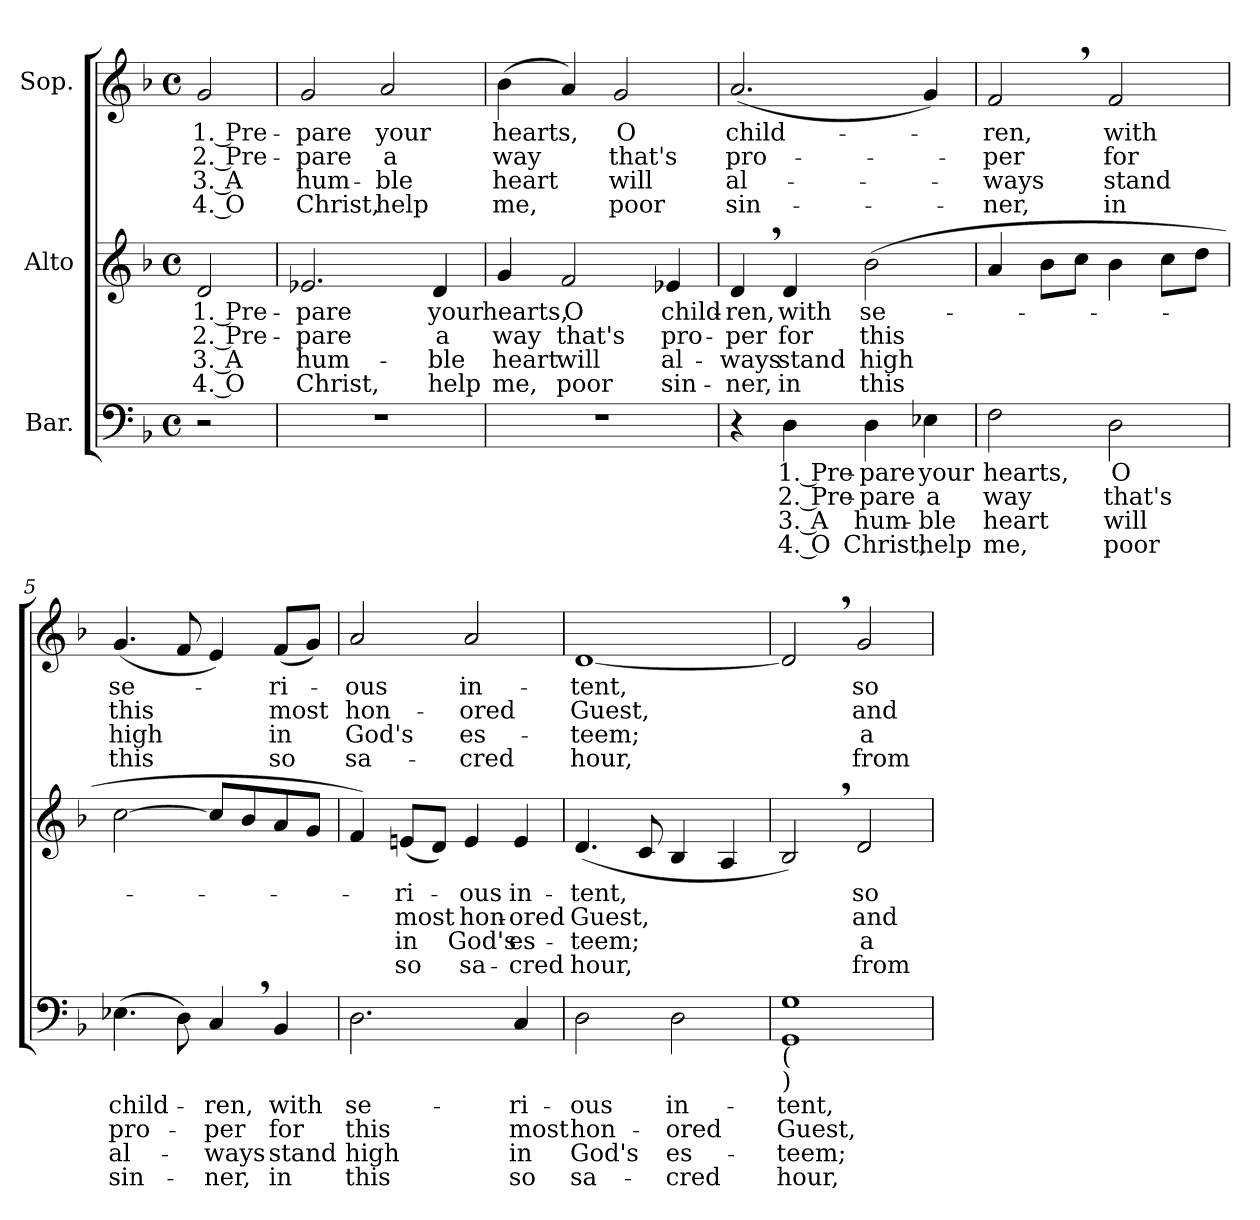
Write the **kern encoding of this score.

**kern	**text	**text	**text	**text	**kern	**text	**text	**text	**text	**kern	**text	**text	**text	**text
*part3	*part3	*part3	*part3	*part3	*part2	*part2	*part2	*part2	*part2	*part1	*part1	*part1	*part1	*part1
*staff3	*staff3	*staff3	*staff3	*staff3	*staff2	*staff2	*staff2	*staff2	*staff2	*staff1	*staff1	*staff1	*staff1	*staff1
*I"Bar.	*	*	*	*	*I"Alto	*	*	*	*	*I"Sop.	*	*	*	*
*clefF4	*	*	*	*	*clefG2	*	*	*	*	*clefG2	*	*	*	*
*k[b-]	*	*	*	*	*k[b-]	*	*	*	*	*k[b-]	*	*	*	*
*F:	*	*	*	*	*F:	*	*	*	*	*F:	*	*	*	*
*M4/4	*	*	*	*	*M4/4	*	*	*	*	*M4/4	*	*	*	*
*met(c)	*	*	*	*	*met(c)	*	*	*	*	*met(c)	*	*	*	*
=	=	=	=	=	=	=	=	=	=	=	=	=	=	=
!	!	!	!	!	!	!LO:LY:b	!LO:LY:b	!LO:LY:b	!LO:LY:b	!	!LO:LY:b	!LO:LY:b	!LO:LY:b	!LO:LY:b
2r	.	.	.	.	2d/	1. Pre-	2. Pre-	3. A	4. O	2g/	1. Pre-	2. Pre-	3. A	4. O
=1	=1	=1	=1	=1	=1	=1	=1	=1	=1	=1	=1	=1	=1	=1
!	!	!	!	!	!	!LO:LY:b	!LO:LY:b	!LO:LY:b	!LO:LY:b	!	!LO:LY:b	!LO:LY:b	!LO:LY:b	!LO:LY:b
1r	.	.	.	.	2.e-X/	-pare	-pare	hum-	Christ,	2g/	-pare	-pare	hum-	Christ,
!	!	!	!	!	!	!	!	!	!	!	!LO:LY:b	!LO:LY:b	!LO:LY:b	!LO:LY:b
.	.	.	.	.	.	.	.	.	.	2a/	your	a	-ble	help
!	!	!	!	!	!	!LO:LY:b	!LO:LY:b	!LO:LY:b	!LO:LY:b	!	!	!	!	!
.	.	.	.	.	4d/	your	a	-ble	help	.	.	.	.	.
=2	=2	=2	=2	=2	=2	=2	=2	=2	=2	=2	=2	=2	=2	=2
!	!	!	!	!	!	!LO:LY:b	!LO:LY:b	!LO:LY:b	!LO:LY:b	!	!LO:LY:b	!LO:LY:b	!LO:LY:b	!LO:LY:b
1r	.	.	.	.	4g/	hearts,	way	heart	me,	(>4b-\	hearts,	way	heart	me,
!	!	!	!	!	!	!LO:LY:b	!LO:LY:b	!LO:LY:b	!LO:LY:b	!	!	!	!	!
.	.	.	.	.	2f/	O	that's	will	poor	4a/)	.	.	.	.
!	!	!	!	!	!	!	!	!	!	!	!LO:LY:b	!LO:LY:b	!LO:LY:b	!LO:LY:b
.	.	.	.	.	.	.	.	.	.	2g/	O	that's	will	poor
!	!	!	!	!	!	!LO:LY:b	!LO:LY:b	!LO:LY:b	!LO:LY:b	!	!	!	!	!
.	.	.	.	.	4e-X/	child-	pro-	al-	sin-	.	.	.	.	.
=3	=3	=3	=3	=3	=3	=3	=3	=3	=3	=3	=3	=3	=3	=3
!	!	!	!	!	!	!LO:LY:b	!LO:LY:b	!LO:LY:b	!LO:LY:b	!	!LO:LY:b	!LO:LY:b	!LO:LY:b	!LO:LY:b
4r	.	.	.	.	4d,>/	-ren,	-per	-ways	-ner,	(<2.a/	child-	pro-	al-	sin-
!	!LO:LY:b	!LO:LY:b	!LO:LY:b	!LO:LY:b	!	!LO:LY:b	!LO:LY:b	!LO:LY:b	!LO:LY:b	!	!	!	!	!
4D\	1. Pre-	2. Pre-	3. A	4. O	4d/	with	for	stand	in	.	.	.	.	.
!	!LO:LY:b	!LO:LY:b	!LO:LY:b	!LO:LY:b	!	!LO:LY:b	!LO:LY:b	!LO:LY:b	!LO:LY:b	!	!	!	!	!
4D\	-pare	-pare	hum-	Christ,	(>2b-\	se-	this	high	this	.	.	.	.	.
!	!LO:LY:b	!LO:LY:b	!LO:LY:b	!LO:LY:b	!	!	!	!	!	!	!	!	!	!
4E-X\	your	a	-ble	help	.	.	.	.	.	4g/)	.	.	.	.
=4	=4	=4	=4	=4	=4	=4	=4	=4	=4	=4	=4	=4	=4	=4
!	!LO:LY:b	!LO:LY:b	!LO:LY:b	!LO:LY:b	!	!	!	!	!	!	!LO:LY:b	!LO:LY:b	!LO:LY:b	!LO:LY:b
2F\	hearts,	way	heart	me,	4a/	.	.	.	.	2f,>/	-ren,	-per	-ways	-ner,
.	.	.	.	.	8b-\L	.	.	.	.	.	.	.	.	.
.	.	.	.	.	8cc\J	.	.	.	.	.	.	.	.	.
!	!LO:LY:b	!LO:LY:b	!LO:LY:b	!LO:LY:b	!	!	!	!	!	!	!LO:LY:b	!LO:LY:b	!LO:LY:b	!LO:LY:b
2D\	O	that's	will	poor	4b-\	.	.	.	.	2f/	with	for	stand	in
.	.	.	.	.	8cc\L	.	.	.	.	.	.	.	.	.
.	.	.	.	.	8dd\J	.	.	.	.	.	.	.	.	.
!!LO:LB:g=z
=5	=5	=5	=5	=5	=5	=5	=5	=5	=5	=5	=5	=5	=5	=5
!	!LO:LY:b	!LO:LY:b	!LO:LY:b	!LO:LY:b	!	!	!	!	!	!	!LO:LY:b	!LO:LY:b	!LO:LY:b	!LO:LY:b
(>4.E-X\	child-	pro-	al-	sin-	[2cc\	.	.	.	.	(<4.g/	se-	this	high	this
8D\)	.	.	.	.	.	.	.	.	.	8f/	.	.	.	.
!	!LO:LY:b	!LO:LY:b	!LO:LY:b	!LO:LY:b	!	!	!	!	!	!	!	!	!	!
4C,>/	-ren,	-per	-ways	-ner,	8cc/L]	.	.	.	.	4e/)	.	.	.	.
.	.	.	.	.	8b-/	.	.	.	.	.	.	.	.	.
!	!LO:LY:b	!LO:LY:b	!LO:LY:b	!LO:LY:b	!	!	!	!	!	!	!LO:LY:b	!LO:LY:b	!LO:LY:b	!LO:LY:b
4BB-/	with	for	stand	in	8a/	.	.	.	.	(<8f/L	-ri-	most	in	so
.	.	.	.	.	8g/J	.	.	.	.	8g/J)	.	.	.	.
=6	=6	=6	=6	=6	=6	=6	=6	=6	=6	=6	=6	=6	=6	=6
!	!LO:LY:b	!LO:LY:b	!LO:LY:b	!LO:LY:b	!	!	!	!	!	!	!LO:LY:b	!LO:LY:b	!LO:LY:b	!LO:LY:b
2.D\	se-	this	high	this	4f/)	.	.	.	.	2a/	-ous	hon-	God's	sa-
!	!	!	!	!	!	!LO:LY:b	!LO:LY:b	!LO:LY:b	!LO:LY:b	!	!	!	!	!
.	.	.	.	.	(<8en/L	-ri-	most	in	so	.	.	.	.	.
.	.	.	.	.	8d/J)	.	.	.	.	.	.	.	.	.
!	!	!	!	!	!	!LO:LY:b	!LO:LY:b	!LO:LY:b	!LO:LY:b	!	!LO:LY:b	!LO:LY:b	!LO:LY:b	!LO:LY:b
.	.	.	.	.	4e/	-ous	hon-	God's	sa-	2a/	in-	-ored	es-	-cred
!	!LO:LY:b	!LO:LY:b	!LO:LY:b	!LO:LY:b	!	!LO:LY:b	!LO:LY:b	!LO:LY:b	!LO:LY:b	!	!	!	!	!
4C/	-ri-	most	in	so	4e/	in-	-ored	es-	-cred	.	.	.	.	.
=7	=7	=7	=7	=7	=7	=7	=7	=7	=7	=7	=7	=7	=7	=7
!	!LO:LY:b	!LO:LY:b	!LO:LY:b	!LO:LY:b	!	!LO:LY:b	!LO:LY:b	!LO:LY:b	!LO:LY:b	!	!LO:LY:b	!LO:LY:b	!LO:LY:b	!LO:LY:b
*^	*	*	*	*	*	*	*	*	*	*	*	*	*	*
2D\	1ryy	-ous	hon-	God's	sa-	(<4.d/	-tent,	Guest,	-teem;	hour,	[1d	-tent,	Guest,	-teem;	hour,
.	.	.	.	.	.	8c/	.	.	.	.	.	.	.	.	.
!	!	!LO:LY:b	!LO:LY:b	!LO:LY:b	!LO:LY:b	!	!	!	!	!	!	!	!	!	!
2D\	.	in-	-ored	es-	-cred	4B-/	.	.	.	.	.	.	.	.	.
.	.	.	.	.	.	4A/	.	.	.	.	.	.	.	.	.
=8	=8	=8	=8	=8	=8	=8	=8	=8	=8	=8	=8	=8	=8	=8	=8
!LO:TX:b:t=(	!	!	!	!	!	!	!	!	!	!	!	!	!	!	!
!LO:TX:b:t=)	!	!	!	!	!	!	!	!	!	!	!	!	!	!	!
!	!	!LO:LY:b	!LO:LY:b	!LO:LY:b	!LO:LY:b	!	!	!	!	!	!	!	!	!	!
1GG	1G	-tent,	Guest,	-teem;	hour,	2B-,>/)	.	.	.	.	2d,>/]	.	.	.	.
!	!	!	!	!	!	!	!LO:LY:b	!LO:LY:b	!LO:LY:b	!LO:LY:b	!	!LO:LY:b	!LO:LY:b	!LO:LY:b	!LO:LY:b
.	.	.	.	.	.	2d/	so	and	a	from	2g/	so	and	a	from
*v	*v	*	*	*	*	*	*	*	*	*	*	*	*	*	*
=	=	=	=	=	=	=	=	=	=	=	=	=	=	=
*-	*-	*-	*-	*-	*-	*-	*-	*-	*-	*-	*-	*-	*-	*-
